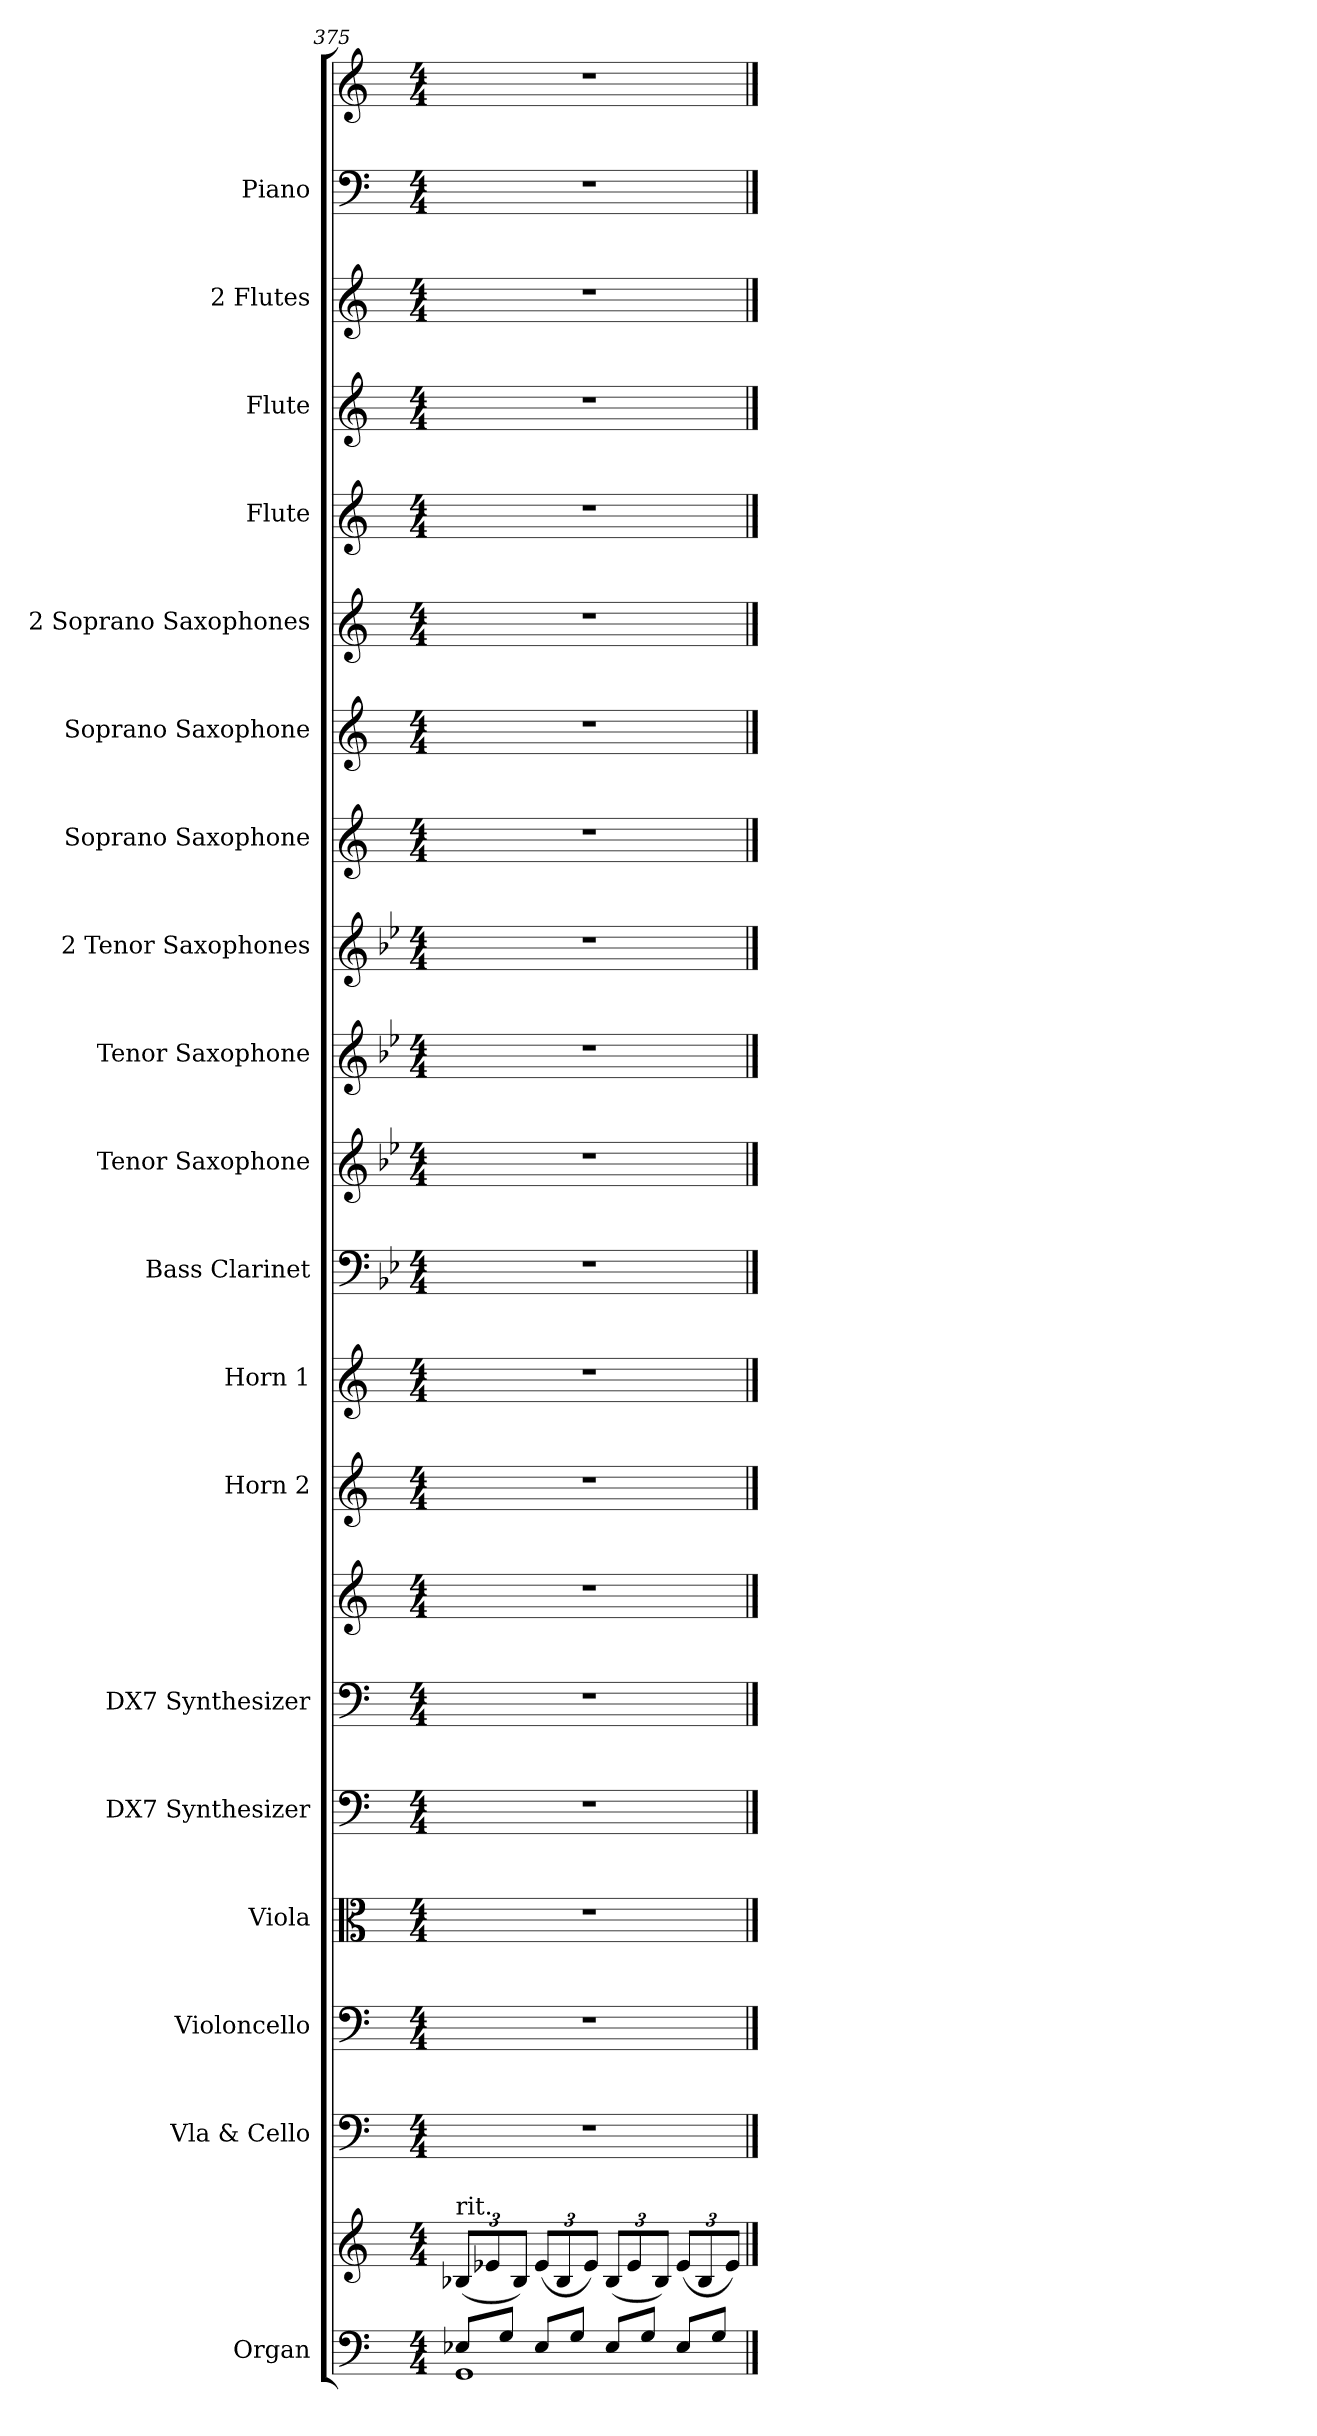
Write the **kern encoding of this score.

**kern	**kern	**kern	**kern	**kern	**kern	**kern	**kern	**kern	**kern	**kern	**kern	**kern	**kern	**kern	**kern	**kern	**kern	**kern	**kern	**kern	**kern
*part19	*part19	*part18	*part17	*part16	*part15	*part14	*part14	*part13	*part12	*part11	*part10	*part9	*part8	*part7	*part6	*part5	*part4	*part3	*part2	*part1	*part1
*staff22	*staff21	*staff20	*staff19	*staff18	*staff17	*staff16	*staff15	*staff14	*staff13	*staff12	*staff11	*staff10	*staff9	*staff8	*staff7	*staff6	*staff5	*staff4	*staff3	*staff2	*staff1
*I"Organ	*	*I"Vla &amp; Cello	*I"Violoncello	*I"Viola	*I"DX7 Synthesizer	*I"DX7 Synthesizer	*	*I"Horn 2	*I"Horn 1	*I"Bass Clarinet	*I"Tenor Saxophone	*I"Tenor Saxophone	*I"2 Tenor Saxophones	*I"Soprano Saxophone	*I"Soprano Saxophone	*I"2 Soprano Saxophones	*I"Flute	*I"Flute	*I"2 Flutes	*I"Piano	*
*I'Org.	*	*I'Vla &amp; Cello	*	*I'Vla	*I'DX7	*I'DX7	*	*I'Hn 2	*I'Hn 1	*I'B. Cl.	*I'Tenor 2	*I'Tenor 1	*I'2 Tenors	*I'Sop 2	*I'Sop 1	*I'2 Sops	*I'Fl 2	*I'Fl 1	*I'2 Fls	*I'Pno.	*
!!LO:LB:g=z
*clefF4	*clefG2	*clefF4	*clefF4	*clefC3	*clefF4	*clefF4	*clefG2	*clefG2	*clefG2	*clefF4	*clefG2	*clefG2	*clefG2	*clefG2	*clefG2	*clefG2	*clefG2	*clefG2	*clefG2	*clefF4	*clefG2
*	*	*	*	*	*	*	*	*ITrd4c7	*ITrd4c7	*ITrd8c14	*ITrd8c14	*ITrd8c14	*ITrd8c14	*ITrd1c2	*ITrd1c2	*ITrd1c2	*	*	*	*	*
*k[]	*k[]	*k[]	*k[]	*k[]	*k[]	*k[]	*k[]	*k[b-]	*k[b-]	*k[b-e-]	*k[b-e-]	*k[b-e-]	*k[b-e-]	*k[b-e-]	*k[b-e-]	*k[b-e-]	*k[]	*k[]	*k[]	*k[]	*k[]
*M4/4	*M4/4	*M4/4	*M4/4	*M4/4	*M4/4	*M4/4	*M4/4	*M4/4	*M4/4	*M4/4	*M4/4	*M4/4	*M4/4	*M4/4	*M4/4	*M4/4	*M4/4	*M4/4	*M4/4	*M4/4	*M4/4
*MM90	*MM90	*MM90	*MM90	*MM90	*MM90	*MM90	*MM90	*MM90	*MM90	*MM90	*MM90	*MM90	*MM90	*MM90	*MM90	*MM90	*MM90	*MM90	*MM90	*MM90	*MM90
=375	=375	=375	=375	=375	=375	=375	=375	=375	=375	=375	=375	=375	=375	=375	=375	=375	=375	=375	=375	=375	=375
*^	*	*	*	*	*	*	*	*	*	*	*	*	*	*	*	*	*	*	*	*	*
*	*	*Xbrackettup	*	*	*	*	*	*	*	*	*	*	*	*	*	*	*	*	*	*	*	*
!	!	!LO:TX:a:t=rit.	!	!	!	!	!	!	!	!	!	!	!	!	!	!	!	!	!	!	!	!
8E-X/L	1GG	(<12B-X/L	1r	1r	1r	1r	1r	1r	1r	1r	1r	1r	1r	1r	1r	1r	1r	1r	1r	1r	1r	1r
.	.	12e-X/	.	.	.	.	.	.	.	.	.	.	.	.	.	.	.	.	.	.	.	.
8G/J	.	.	.	.	.	.	.	.	.	.	.	.	.	.	.	.	.	.	.	.	.	.
.	.	12B-/J)	.	.	.	.	.	.	.	.	.	.	.	.	.	.	.	.	.	.	.	.
8E-/L	.	(<12e-/L	.	.	.	.	.	.	.	.	.	.	.	.	.	.	.	.	.	.	.	.
.	.	12B-/	.	.	.	.	.	.	.	.	.	.	.	.	.	.	.	.	.	.	.	.
8G/J	.	.	.	.	.	.	.	.	.	.	.	.	.	.	.	.	.	.	.	.	.	.
.	.	12e-/J)	.	.	.	.	.	.	.	.	.	.	.	.	.	.	.	.	.	.	.	.
8E-/L	.	(<12B-/L	.	.	.	.	.	.	.	.	.	.	.	.	.	.	.	.	.	.	.	.
.	.	12e-/	.	.	.	.	.	.	.	.	.	.	.	.	.	.	.	.	.	.	.	.
8G/J	.	.	.	.	.	.	.	.	.	.	.	.	.	.	.	.	.	.	.	.	.	.
.	.	12B-/J)	.	.	.	.	.	.	.	.	.	.	.	.	.	.	.	.	.	.	.	.
8E-/L	.	(<12e-/L	.	.	.	.	.	.	.	.	.	.	.	.	.	.	.	.	.	.	.	.
.	.	12B-/	.	.	.	.	.	.	.	.	.	.	.	.	.	.	.	.	.	.	.	.
8G/J	.	.	.	.	.	.	.	.	.	.	.	.	.	.	.	.	.	.	.	.	.	.
.	.	12e-/J)	.	.	.	.	.	.	.	.	.	.	.	.	.	.	.	.	.	.	.	.
*v	*v	*	*	*	*	*	*	*	*	*	*	*	*	*	*	*	*	*	*	*	*	*
==	==	==	==	==	==	==	==	==	==	==	==	==	==	==	==	==	==	==	==	==	==
*-	*-	*-	*-	*-	*-	*-	*-	*-	*-	*-	*-	*-	*-	*-	*-	*-	*-	*-	*-	*-	*-
